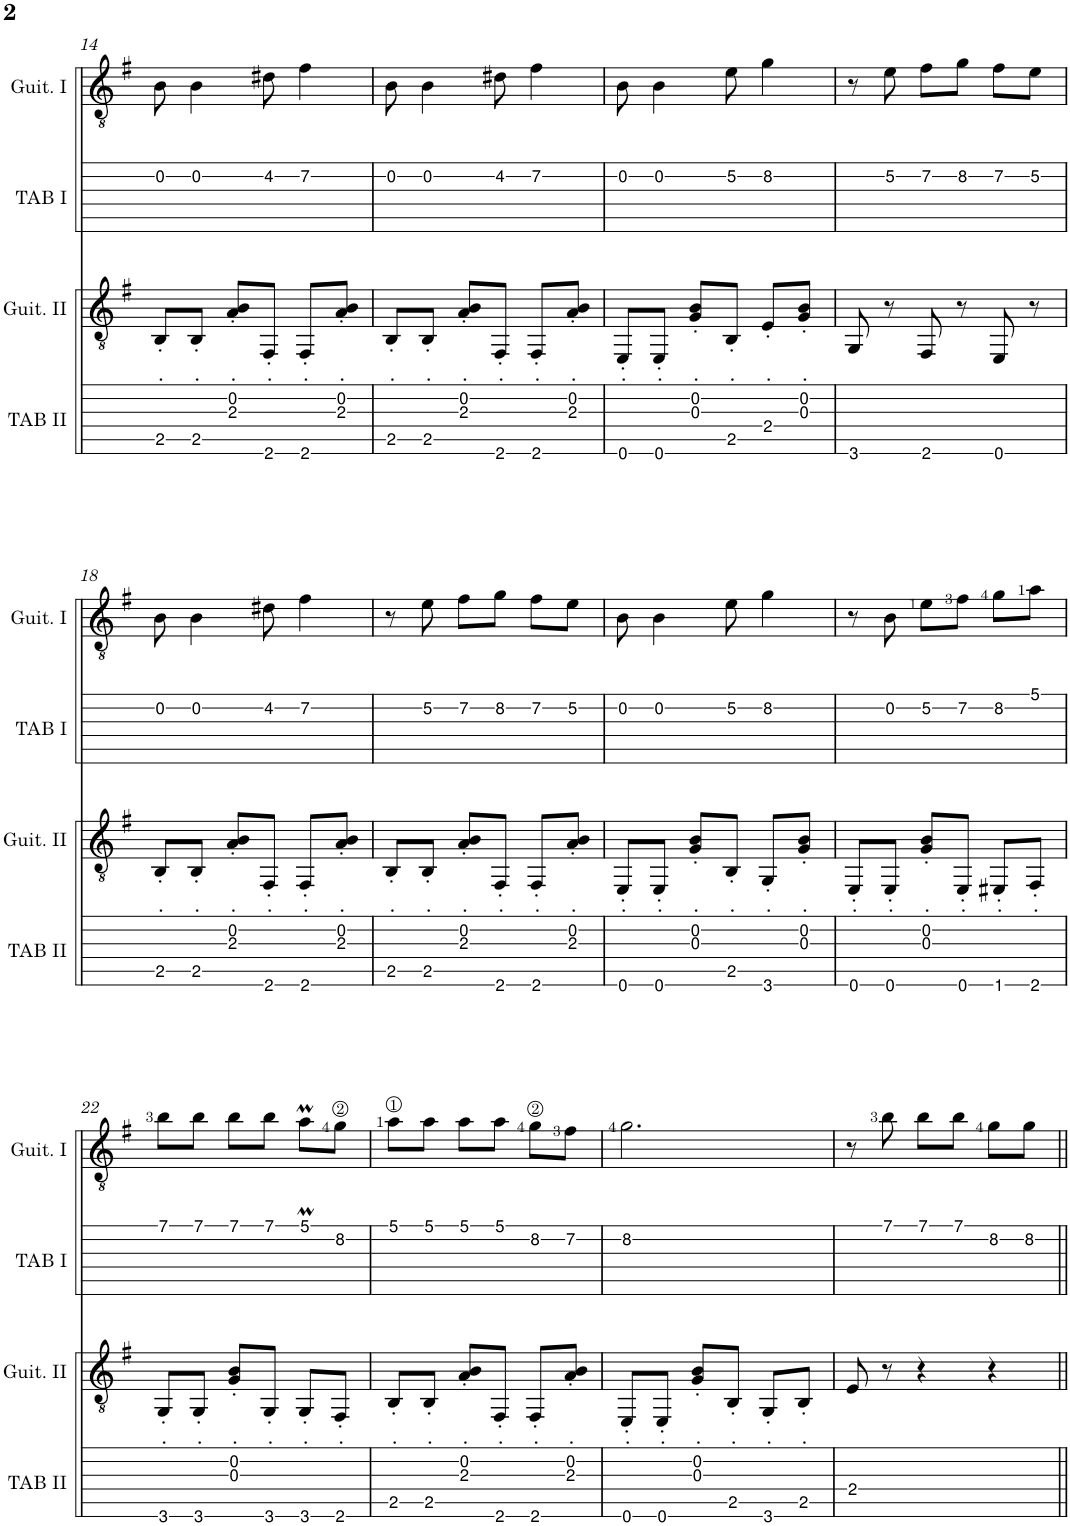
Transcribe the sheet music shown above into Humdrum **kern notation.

**kern	**kern	**kern	**kern
*part4	*part3	*part2	*part1
*staff4	*staff3	*staff2	*staff1
*I"TAB II	*I"Guitarra clásica II	*I"TAB I	*I"Guitarra I
*I'TAB II	*I'Guit. II	*I'TAB I	*I'Guit. I
!!LO:PB:g=z
*	*clefGv2	*	*clefGv2
*k[f#]	*k[f#]	*k[f#]	*k[f#]
*M3/4	*M3/4	*M3/4	*M3/4
=14	=14	=14	=14
8BB'L	8BB'/L	8B	8B\
8BB'J	8BB'/J	4B	4B\
8A'\ 8B'\L	8A/' 8B/'L	.	.
8FF#'J	8FF#'/J	8d#X	8d#X\
8FF#'L	8FF#'/L	4f#	4f#\
8A'\ 8B'\J	8A/' 8B/'J	.	.
=15	=15	=15	=15
8BB'L	8BB'/L	8B	8B\
8BB'J	8BB'/J	4B	4B\
8A'\ 8B'\L	8A/' 8B/'L	.	.
8FF#'J	8FF#'/J	8d#X	8d#X\
8FF#'L	8FF#'/L	4f#	4f#\
8A'\ 8B'\J	8A/' 8B/'J	.	.
=16	=16	=16	=16
8EE'L	8EE'/L	8B	8B\
8EE'J	8EE'/J	4B	4B\
8G'\ 8B'\L	8G/' 8B/'L	.	.
8BB'J	8BB'/J	8e	8e\
8E'L	8E'/L	4g	4g\
8G'\ 8B'\J	8G/' 8B/'J	.	.
=17	=17	=17	=17
8GG	8GG/	8r	8r
8r	8r	8e	8e\
8FF#	8FF#/	8f#L	8f#\L
8r	8r	8gJ	8g\J
8EE	8EE/	8f#L	8f#\L
8r	8r	8eJ	8e\J
!!LO:LB:g=z
=18	=18	=18	=18
8BB'L	8BB'/L	8B	8B\
8BB'J	8BB'/J	4B	4B\
8A'\ 8B'\L	8A/' 8B/'L	.	.
8FF#'J	8FF#'/J	8d#X	8d#X\
8FF#'L	8FF#'/L	4f#	4f#\
8A'\ 8B'\J	8A/' 8B/'J	.	.
=19	=19	=19	=19
8BB'L	8BB'/L	8r	8r
8BB'J	8BB'/J	8e	8e\
8A'\ 8B'\L	8A/' 8B/'L	8f#L	8f#\L
8FF#'J	8FF#'/J	8gJ	8g\J
8FF#'L	8FF#'/L	8f#L	8f#\L
8A'\ 8B'\J	8A/' 8B/'J	8eJ	8e\J
=20	=20	=20	=20
8EE'L	8EE'/L	8B	8B\
8EE'J	8EE'/J	4B	4B\
8G'\ 8B'\L	8G/' 8B/'L	.	.
8BB'J	8BB'/J	8e	8e\
8GG'L	8GG'/L	4g	4g\
8G'\ 8B'\J	8G/' 8B/'J	.	.
=21	=21	=21	=21
8EE'L	8EE'/L	8r	8r
8EE'J	8EE'/J	8B	8B\
8G'\ 8B'\L	8G/' 8B/'L	8eL	8e\L
8EE'J	8EE'/J	8f#J	8f#\J
8EE#X'L	8EE#X'/L	8gL	8g\L
8FF#'J	8FF#'/J	8aJ	8a\J
!!LO:LB:g=z
=22	=22	=22	=22
8GG'L	8GG'/L	8bL	8b\L
8GG'J	8GG'/J	8bJ	8b\J
8G'\ 8B'\L	8G/' 8B/'L	8bL	8b\L
8GG'J	8GG'/J	8bJ	8b\J
8GG'L	8GG'/L	8aML	8aM\L
8FF#'J	8FF#'/J	8gJ	8g\J
=23	=23	=23	=23
8BB'L	8BB'/L	8aL	8a\L
8BB'J	8BB'/J	8aJ	8a\J
8A'\ 8B'\L	8A/' 8B/'L	8aL	8a\L
8FF#'J	8FF#'/J	8aJ	8a\J
8FF#'L	8FF#'/L	8gL	8g\L
8A'\ 8B'\J	8A/' 8B/'J	8f#J	8f#\J
=24	=24	=24	=24
8EE'L	8EE'/L	2.g	2.g\
8EE'J	8EE'/J	.	.
8G'\ 8B'\L	8G/' 8B/'L	.	.
8BB'J	8BB'/J	.	.
8GG'L	8GG'/L	.	.
8BB'J	8BB'/J	.	.
=25	=25	=25	=25
8E	8E/	8r	8r
8r	8r	8b	8b\
4r	4r	8bL	8b\L
.	.	8bJ	8b\J
4r	4r	8gL	8g\L
.	.	8gJ	8g\J
=||	=||	=||	=||
*-	*-	*-	*-
